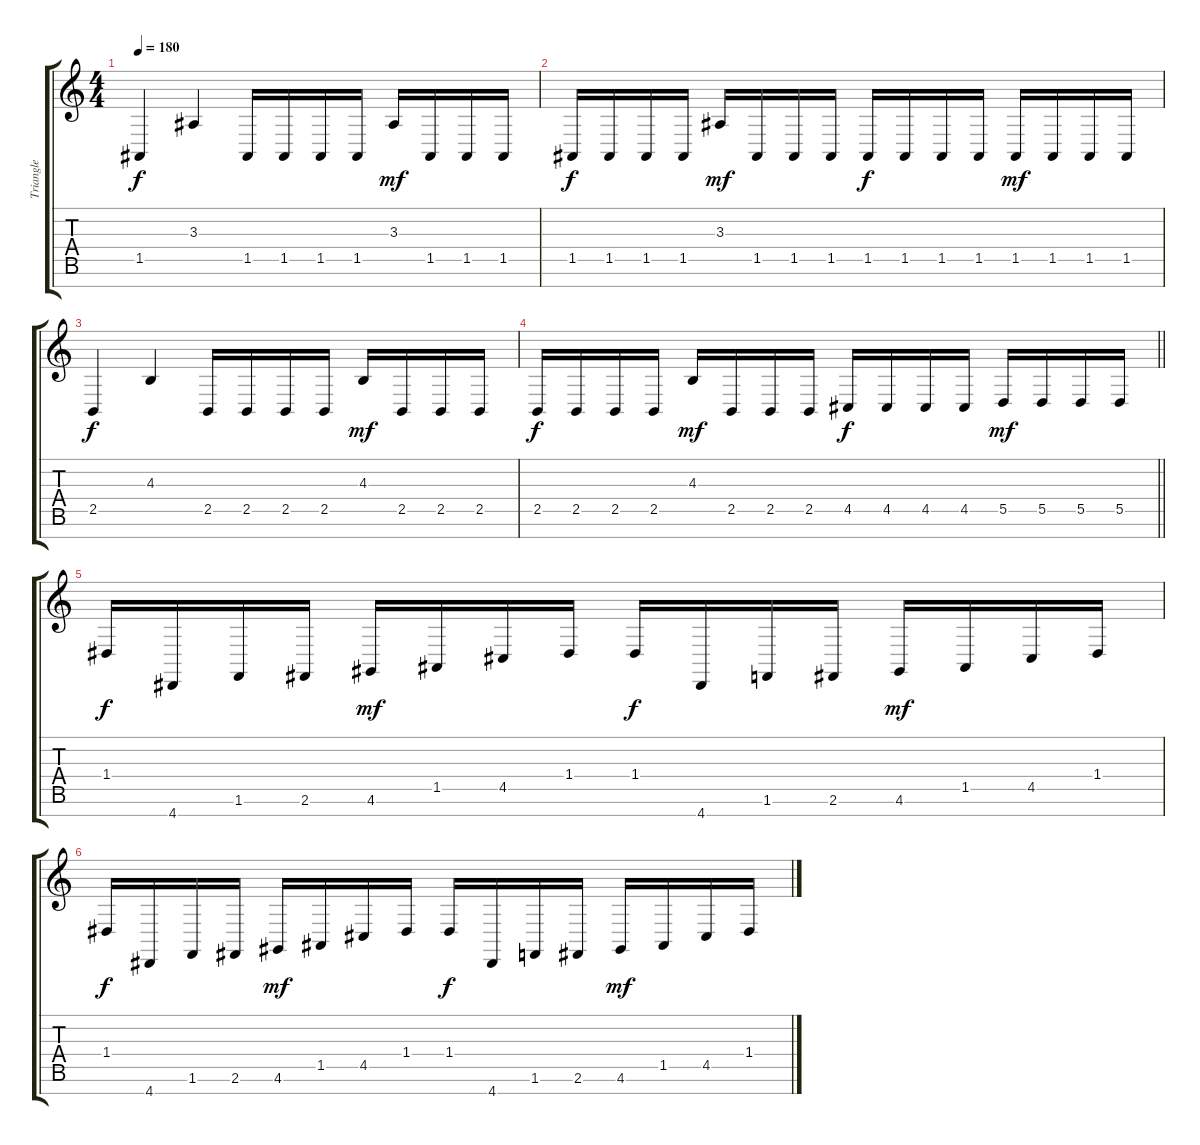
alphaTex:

\track ("Triangle" "Triangle") {instrument lead1square}
\staff {score tabs}
\tuning (E4 B3 G3 D3 A2 E2 B1) {hide}
\ts (4 4)
\tempo 180
\clef g2
\ks c
1.5.4{dy f} 3.3.4 1.5.16 1.5.16 1.5.16 1.5.16 3.3.16{dy mf} 1.5.16 1.5.16 1.5.16 |
1.5.16{dy f} 1.5.16 1.5.16 1.5.16 3.3.16{dy mf} 1.5.16 1.5.16 1.5.16 1.5.16{dy f} 1.5.16 1.5.16 1.5.16 1.5.16{dy mf} 1.5.16 1.5.16 1.5.16 |
2.5.4{dy f} 4.3.4 2.5.16 2.5.16 2.5.16 2.5.16 4.3.16{dy mf} 2.5.16 2.5.16 2.5.16 |
\barLineRight lightlight
2.5.16{dy f} 2.5.16 2.5.16 2.5.16 4.3.16{dy mf} 2.5.16 2.5.16 2.5.16 4.5.16{dy f} 4.5.16 4.5.16 4.5.16 5.5.16{dy mf} 5.5.16 5.5.16 5.5.16 |
1.4.16{dy f} 4.7.16 1.6.16 2.6.16 4.6.16{dy mf} 1.5.16 4.5.16 1.4.16 1.4.16{dy f} 4.7.16 1.6.16 2.6.16 4.6.16{dy mf} 1.5.16 4.5.16 1.4.16 |
1.4.16{dy f} 4.7.16 1.6.16 2.6.16 4.6.16{dy mf} 1.5.16 4.5.16 1.4.16 1.4.16{dy f} 4.7.16 1.6.16 2.6.16 4.6.16{dy mf} 1.5.16 4.5.16 1.4.16
